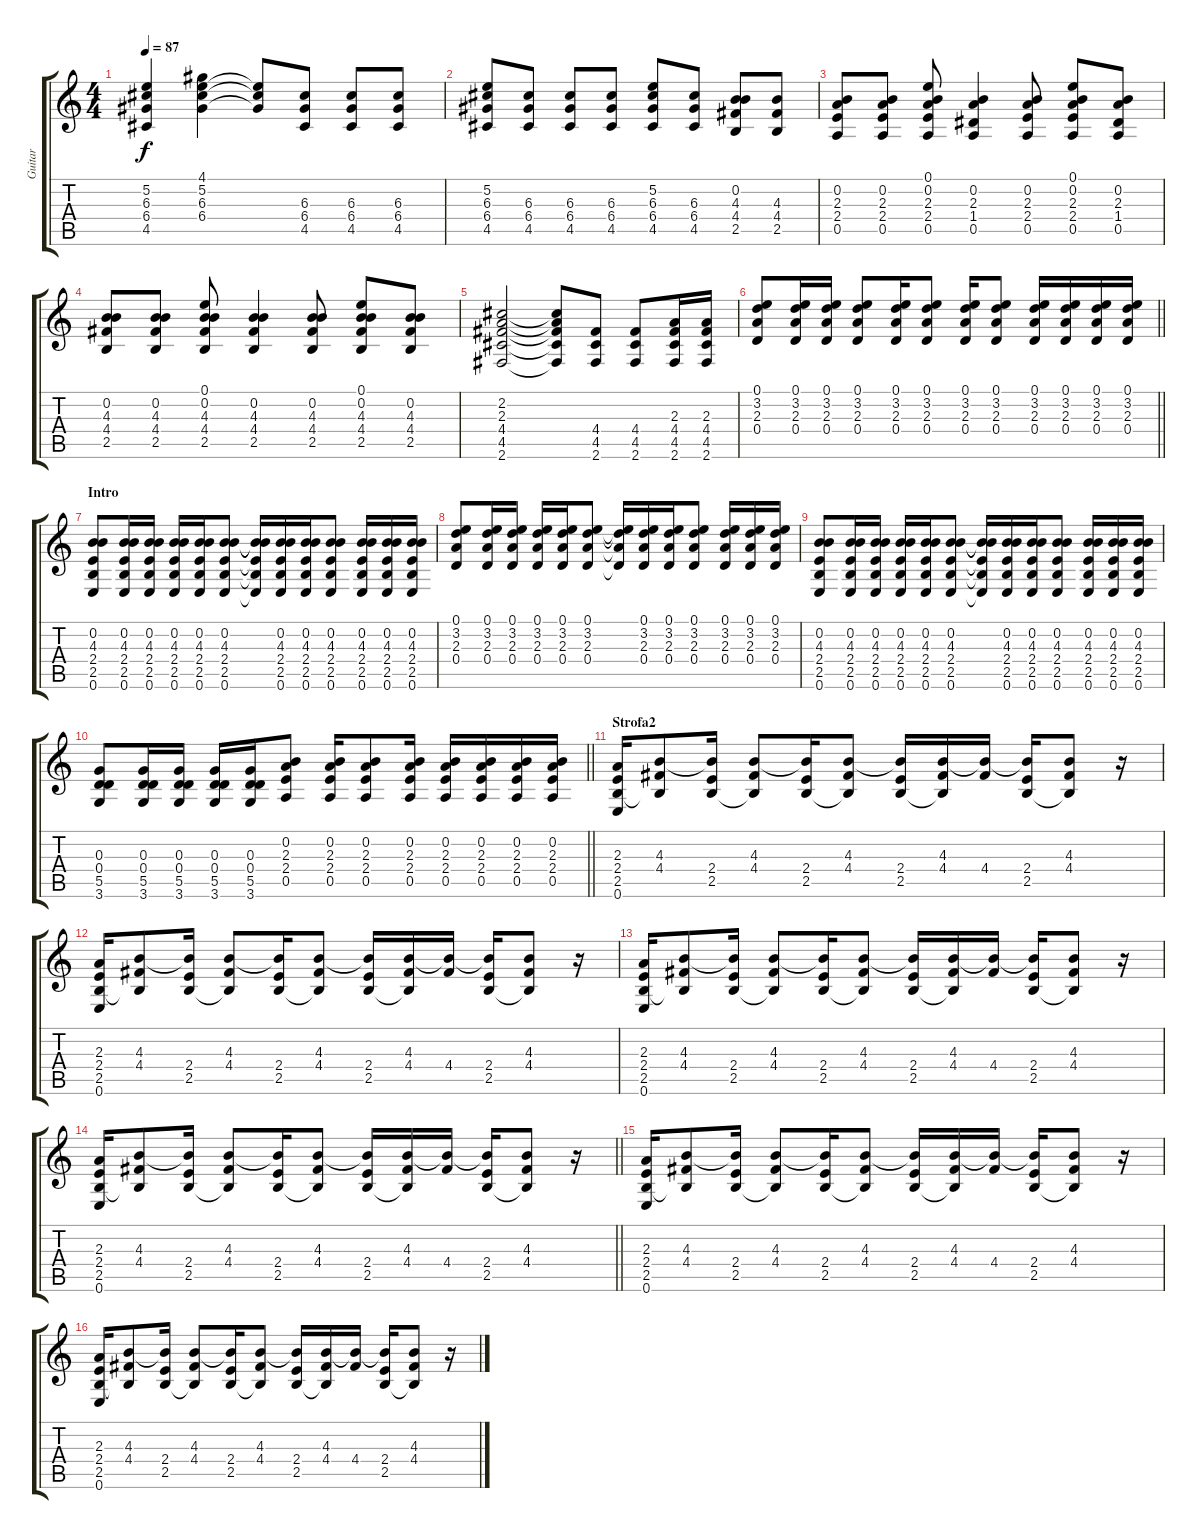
\track ("Guitar" "Guitar") {instrument electricguitarjazz}
\staff {score tabs}
\tuning (E4 B3 G3 D3 A2 E2) {hide}
\ts (4 4)
\tempo 87
\clef g2
\ks c
(5.2 6.3 6.4 4.5).4{dy f} (4.1 5.2 6.3 6.4).4 (5.2{t} 6.3{t} 6.4{t}).8 (6.3 6.4 4.5).8 (6.3 6.4 4.5).8 (6.3 6.4 4.5).8 |
(5.2 6.3 6.4 4.5).8 (6.3 6.4 4.5).8 (6.3 6.4 4.5).8 (6.3 6.4 4.5).8 (5.2 6.3 6.4 4.5).8 (6.3 6.4 4.5).8 (0.2 4.3 4.4 2.5).8 (4.3 4.4 2.5).8 |
(0.2 2.3 2.4 0.5).8 (0.2 2.3 2.4 0.5).8 (0.1 0.2 2.3 2.4 0.5).8 (0.2 2.3 1.4 0.5).4 (0.2 2.3 2.4 0.5).8 (0.1 0.2 2.3 2.4 0.5).8 (0.2 2.3 1.4 0.5).8 |
(0.2 4.3 4.4 2.5).8 (0.2 4.3 4.4 2.5).8 (0.1 0.2 4.3 4.4 2.5).8 (0.2 4.3 4.4 2.5).4 (0.2 4.3 4.4 2.5).8 (0.1 0.2 4.3 4.4 2.5).8 (0.2 4.3 4.4 2.5).8 |
(2.2 2.3 4.4 4.5 2.6).2 (2.2{t} 2.3{t} 4.4{t} 4.5{t} 2.6{t}).8 (4.4 4.5 2.6).8 (4.4 4.5 2.6).8 (2.3 4.4 4.5 2.6).16 (2.3 4.4 4.5 2.6).16 |
\barLineRight lightlight
(0.1 3.2 2.3 0.4).8 (0.1 3.2 2.3 0.4).16 (0.1 3.2 2.3 0.4).16 (0.1 3.2 2.3 0.4).8 (0.1 3.2 2.3 0.4).16 (0.1 3.2 2.3 0.4).8 (0.1 3.2 2.3 0.4).16 (0.1 3.2 2.3 0.4).8 (0.1 3.2 2.3 0.4).16 (0.1 3.2 2.3 0.4).16 (0.1 3.2 2.3 0.4).16 (0.1 3.2 2.3 0.4).16 |
\section ("" "Intro")
(0.2 4.3 2.4 2.5 0.6).8 (0.2 4.3 2.4 2.5 0.6).16 (0.2 4.3 2.4 2.5 0.6).16 (0.2 4.3 2.4 2.5 0.6).16 (0.2 4.3 2.4 2.5 0.6).16 (0.2 4.3 2.4 2.5 0.6).8 (0.2{t} 4.3{t} 2.4{t} 2.5{t} 0.6{t}).16 (0.2 4.3 2.4 2.5 0.6).16 (0.2 4.3 2.4 2.5 0.6).16 (0.2 4.3 2.4 2.5 0.6).8 (0.2 4.3 2.4 2.5 0.6).16 (0.2 4.3 2.4 2.5 0.6).16 (0.2 4.3 2.4 2.5 0.6).16 |
(0.1 3.2 2.3 0.4).8 (0.1 3.2 2.3 0.4).16 (0.1 3.2 2.3 0.4).16 (0.1 3.2 2.3 0.4).16 (0.1 3.2 2.3 0.4).16 (0.1 3.2 2.3 0.4).8 (0.1{t} 3.2{t} 2.3{t} 0.4{t}).16 (0.1 3.2 2.3 0.4).16 (0.1 3.2 2.3 0.4).16 (0.1 3.2 2.3 0.4).8 (0.1 3.2 2.3 0.4).16 (0.1 3.2 2.3 0.4).16 (0.1 3.2 2.3 0.4).16 |
(0.2 4.3 2.4 2.5 0.6).8 (0.2 4.3 2.4 2.5 0.6).16 (0.2 4.3 2.4 2.5 0.6).16 (0.2 4.3 2.4 2.5 0.6).16 (0.2 4.3 2.4 2.5 0.6).16 (0.2 4.3 2.4 2.5 0.6).8 (0.2{t} 4.3{t} 2.4{t} 2.5{t} 0.6{t}).16 (0.2 4.3 2.4 2.5 0.6).16 (0.2 4.3 2.4 2.5 0.6).16 (0.2 4.3 2.4 2.5 0.6).8 (0.2 4.3 2.4 2.5 0.6).16 (0.2 4.3 2.4 2.5 0.6).16 (0.2 4.3 2.4 2.5 0.6).16 |
\barLineRight lightlight
(0.3 0.4 5.5 3.6).8 (0.3 0.4 5.5 3.6).16 (0.3 0.4 5.5 3.6).16 (0.3 0.4 5.5 3.6).16 (0.3 0.4 5.5 3.6).16 (0.2 2.3 2.4 0.5).8 (0.2 2.3 2.4 0.5).16 (0.2 2.3 2.4 0.5).8 (0.2 2.3 2.4 0.5).16 (0.2 2.3 2.4 0.5).16 (0.2 2.3 2.4 0.5).16 (0.2 2.3 2.4 0.5).16 (0.2 2.3 2.4 0.5).16 |
\section ("" "Strofa2")
(2.3 2.4 2.5 0.6).16{volume 10} (4.3 4.4 2.5{t}).8 (4.3{t} 2.4 2.5).16 (4.3 4.4 2.5{t}).8 (4.3{t} 2.4 2.5).16 (4.3 4.4 2.5{t}).8 (4.3{t} 2.4 2.5).16 (4.3 4.4 2.5{t}).16 (4.3{t} 4.4).16 (4.3{t} 2.4 2.5).16 (4.3 4.4 2.5{t}).8 r.16 |
(2.3 2.4 2.5 0.6).16 (4.3 4.4 2.5{t}).8 (4.3{t} 2.4 2.5).16 (4.3 4.4 2.5{t}).8 (4.3{t} 2.4 2.5).16 (4.3 4.4 2.5{t}).8 (4.3{t} 2.4 2.5).16 (4.3 4.4 2.5{t}).16 (4.3{t} 4.4).16 (4.3{t} 2.4 2.5).16 (4.3 4.4 2.5{t}).8 r.16 |
(2.3 2.4 2.5 0.6).16 (4.3 4.4 2.5{t}).8 (4.3{t} 2.4 2.5).16 (4.3 4.4 2.5{t}).8 (4.3{t} 2.4 2.5).16 (4.3 4.4 2.5{t}).8 (4.3{t} 2.4 2.5).16 (4.3 4.4 2.5{t}).16 (4.3{t} 4.4).16 (4.3{t} 2.4 2.5).16 (4.3 4.4 2.5{t}).8 r.16 |
\barLineRight lightlight
(2.3 2.4 2.5 0.6).16 (4.3 4.4 2.5{t}).8 (4.3{t} 2.4 2.5).16 (4.3 4.4 2.5{t}).8 (4.3{t} 2.4 2.5).16 (4.3 4.4 2.5{t}).8 (4.3{t} 2.4 2.5).16 (4.3 4.4 2.5{t}).16 (4.3{t} 4.4).16 (4.3{t} 2.4 2.5).16 (4.3 4.4 2.5{t}).8 r.16 |
(2.3 2.4 2.5 0.6).16 (4.3 4.4 2.5{t}).8 (4.3{t} 2.4 2.5).16 (4.3 4.4 2.5{t}).8 (4.3{t} 2.4 2.5).16 (4.3 4.4 2.5{t}).8 (4.3{t} 2.4 2.5).16 (4.3 4.4 2.5{t}).16 (4.3{t} 4.4).16 (4.3{t} 2.4 2.5).16 (4.3 4.4 2.5{t}).8 r.16 |
(2.3 2.4 2.5 0.6).16 (4.3 4.4 2.5{t}).8 (4.3{t} 2.4 2.5).16 (4.3 4.4 2.5{t}).8 (4.3{t} 2.4 2.5).16 (4.3 4.4 2.5{t}).8 (4.3{t} 2.4 2.5).16 (4.3 4.4 2.5{t}).16 (4.3{t} 4.4).16 (4.3{t} 2.4 2.5).16 (4.3 4.4 2.5{t}).8 r.16
